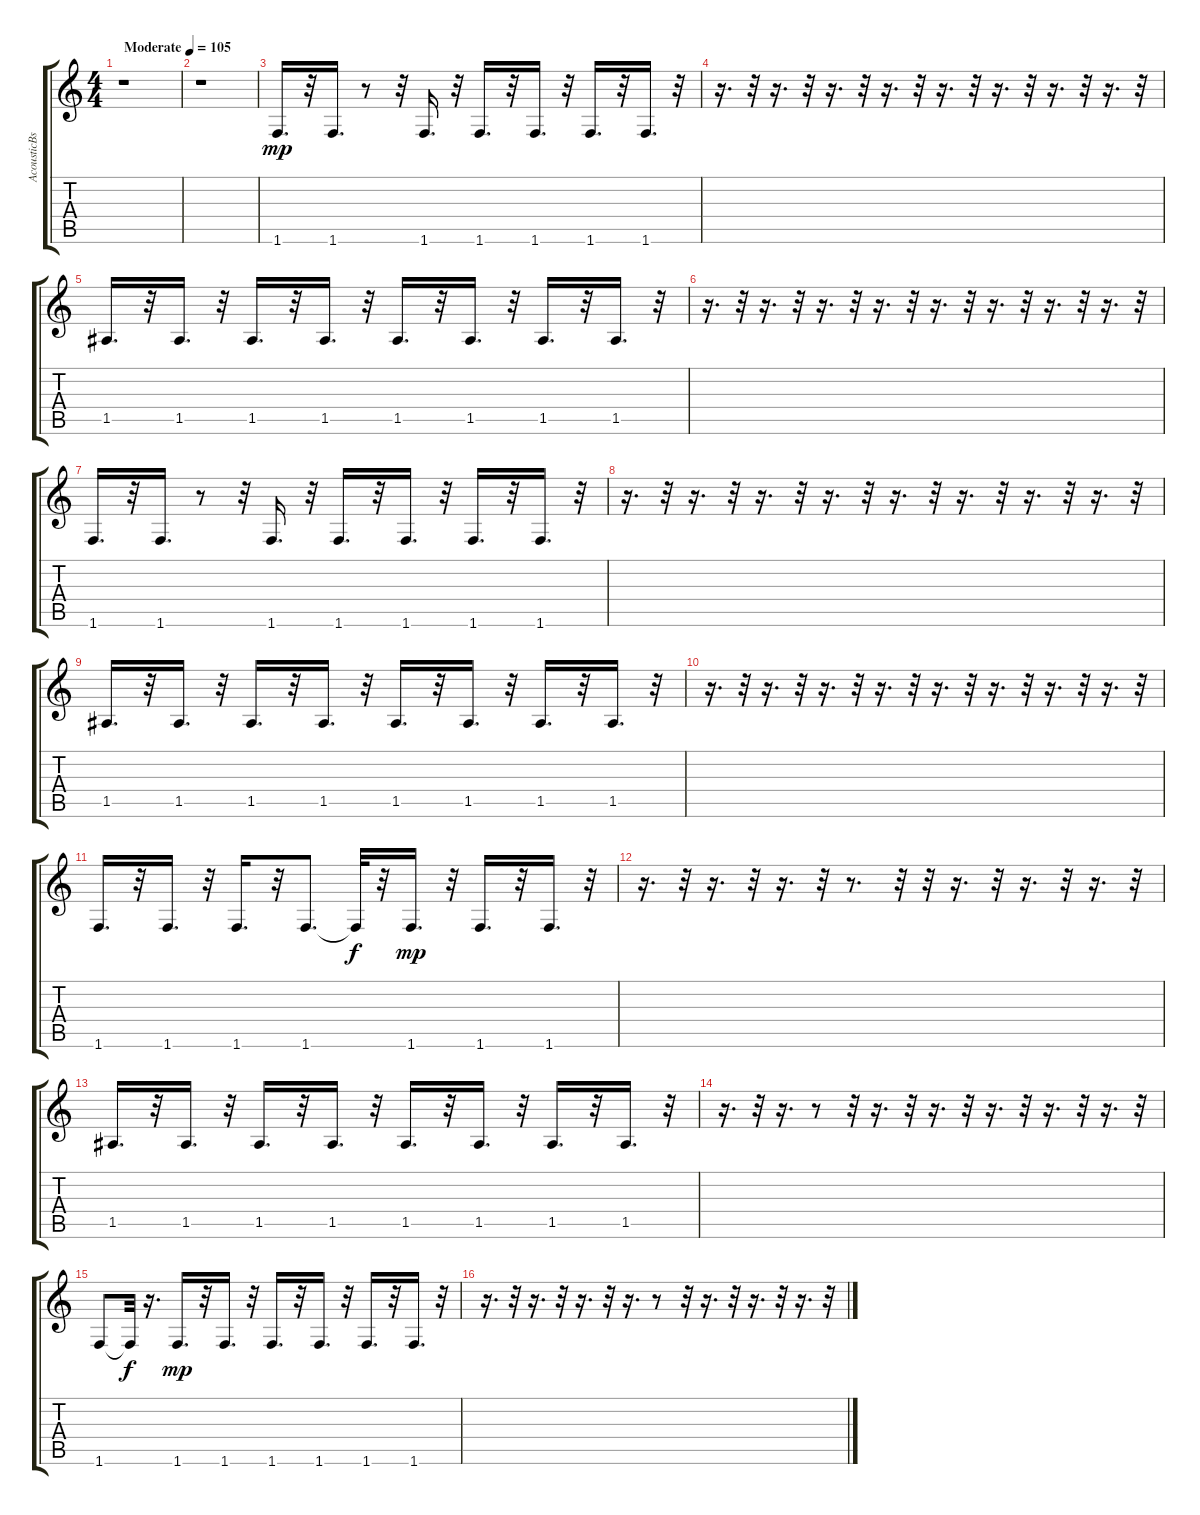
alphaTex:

\track ("AcousticBs" "AcousticBs") {instrument acousticbass}
\staff {score tabs}
\tuning (E4 B3 G3 D3 A2 E2) {hide}
\ts (4 4)
\tempo (105 "Moderate")
\clef g2
\ks c
r.1{dy mp instrument acousticbass} |
r.1 |
1.6.16{d volume 13} r.32 1.6.16{d} r.8 r.32 1.6.16{d} r.32 1.6.16{d} r.32 1.6.16{d} r.32 1.6.16{d} r.32 1.6.16{d} r.32 |
r.16{d} r.32 r.16{d} r.32 r.16{d} r.32 r.16{d} r.32 r.16{d} r.32 r.16{d} r.32 r.16{d} r.32 r.16{d} r.32 |
1.5.16{d} r.32 1.5.16{d} r.32 1.5.16{d} r.32 1.5.16{d} r.32 1.5.16{d} r.32 1.5.16{d} r.32 1.5.16{d} r.32 1.5.16{d} r.32 |
r.16{d} r.32 r.16{d} r.32 r.16{d} r.32 r.16{d} r.32 r.16{d} r.32 r.16{d} r.32 r.16{d} r.32 r.16{d} r.32 |
1.6.16{d} r.32 1.6.16{d} r.8 r.32 1.6.16{d} r.32 1.6.16{d} r.32 1.6.16{d} r.32 1.6.16{d} r.32 1.6.16{d} r.32 |
r.16{d} r.32 r.16{d} r.32 r.16{d} r.32 r.16{d} r.32 r.16{d} r.32 r.16{d} r.32 r.16{d} r.32 r.16{d} r.32 |
1.5.16{d} r.32 1.5.16{d} r.32 1.5.16{d} r.32 1.5.16{d} r.32 1.5.16{d} r.32 1.5.16{d} r.32 1.5.16{d} r.32 1.5.16{d} r.32 |
r.16{d} r.32 r.16{d} r.32 r.16{d} r.32 r.16{d} r.32 r.16{d} r.32 r.16{d} r.32 r.16{d} r.32 r.16{d} r.32 |
1.6.16{d} r.32 1.6.16{d} r.32 1.6.16{d} r.32 1.6.8{d} 1.6{t}.32{dy f} r.32 1.6.16{d dy mp} r.32 1.6.16{d} r.32 1.6.16{d} r.32 |
r.16{d} r.32 r.16{d} r.32 r.16{d} r.32 r.8{d} r.32 r.32 r.16{d} r.32 r.16{d} r.32 r.16{d} r.32 |
1.5.16{d} r.32 1.5.16{d} r.32 1.5.16{d} r.32 1.5.16{d} r.32 1.5.16{d} r.32 1.5.16{d} r.32 1.5.16{d} r.32 1.5.16{d} r.32 |
r.16{d} r.32 r.16{d} r.8 r.32 r.16{d} r.32 r.16{d} r.32 r.16{d} r.32 r.16{d} r.32 r.16{d} r.32 |
1.6.8 1.6{t}.32{dy f} r.16{d} 1.6.16{d dy mp} r.32 1.6.16{d} r.32 1.6.16{d} r.32 1.6.16{d} r.32 1.6.16{d} r.32 1.6.16{d} r.32 |
r.16{d} r.32 r.16{d} r.32 r.16{d} r.32 r.16{d} r.8 r.32 r.16{d} r.32 r.16{d} r.32 r.16{d} r.32
